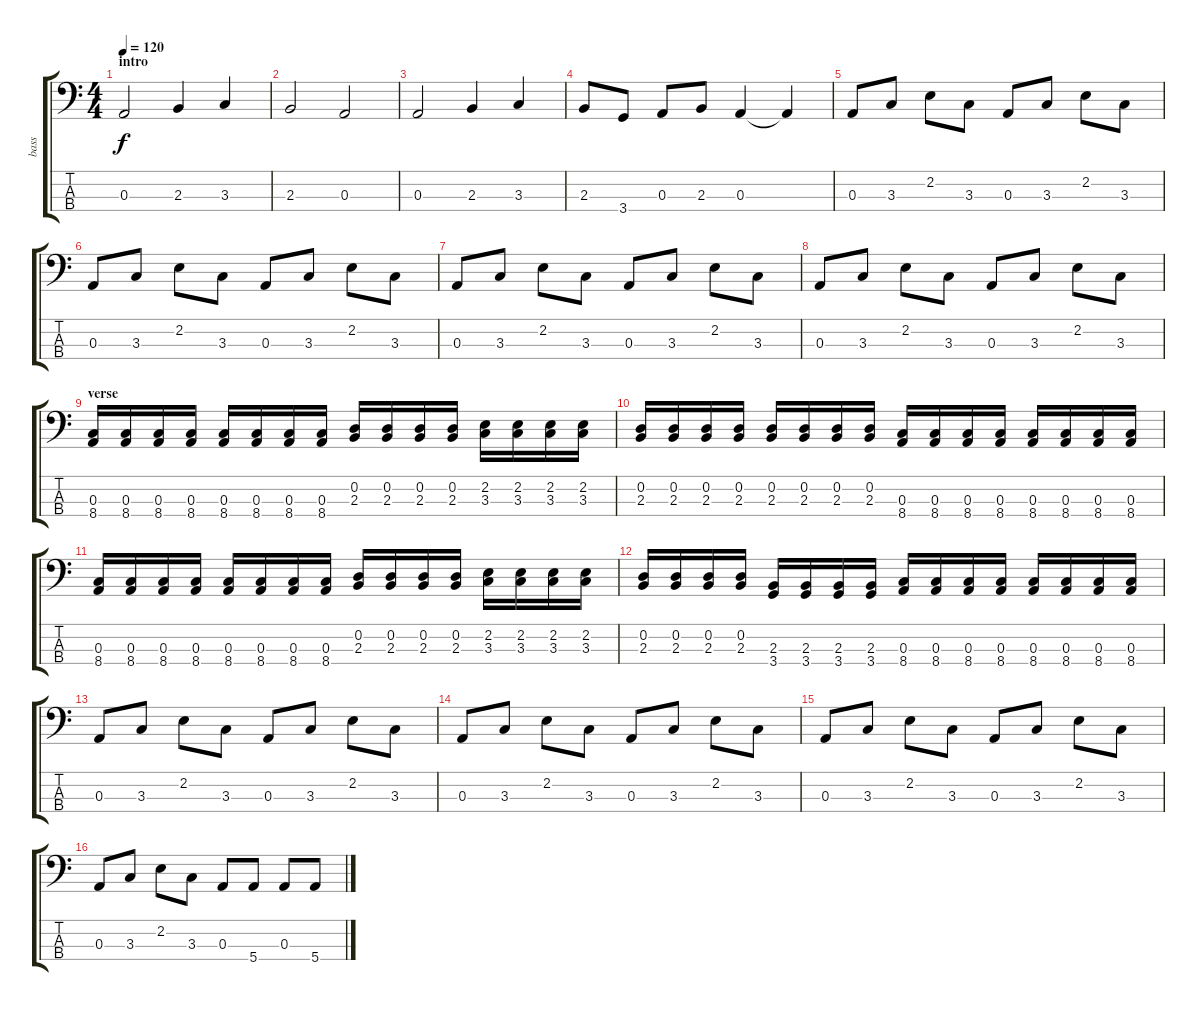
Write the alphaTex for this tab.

\track ("bass" "bass") {instrument electricbasspick}
\staff {score tabs}
\tuning (G2 D2 A1 E1) {hide}
\ts (4 4)
\section ("" "intro")
\tempo 120
\clef f4
\ks c
0.3.2{dy f instrument electricbasspick} 2.3.4 3.3.4 |
2.3.2 0.3.2 |
0.3.2 2.3.4 3.3.4 |
2.3.8 3.4.8 0.3.8 2.3.8 0.3.4 0.3{t}.4 |
0.3.8 3.3.8 2.2.8 3.3.8 0.3.8 3.3.8 2.2.8 3.3.8 |
0.3.8 3.3.8 2.2.8 3.3.8 0.3.8 3.3.8 2.2.8 3.3.8 |
0.3.8 3.3.8 2.2.8 3.3.8 0.3.8 3.3.8 2.2.8 3.3.8 |
0.3.8 3.3.8 2.2.8 3.3.8 0.3.8 3.3.8 2.2.8 3.3.8 |
\section ("" "verse")
(0.3 8.4).16 (0.3 8.4).16 (0.3 8.4).16 (0.3 8.4).16 (0.3 8.4).16 (0.3 8.4).16 (0.3 8.4).16 (0.3 8.4).16 (0.2 2.3).16 (0.2 2.3).16 (0.2 2.3).16 (0.2 2.3).16 (2.2 3.3).16 (2.2 3.3).16 (2.2 3.3).16 (2.2 3.3).16 |
(0.2 2.3).16 (0.2 2.3).16 (0.2 2.3).16 (0.2 2.3).16 (0.2 2.3).16 (0.2 2.3).16 (0.2 2.3).16 (0.2 2.3).16 (0.3 8.4).16 (0.3 8.4).16 (0.3 8.4).16 (0.3 8.4).16 (0.3 8.4).16 (0.3 8.4).16 (0.3 8.4).16 (0.3 8.4).16 |
(0.3 8.4).16 (0.3 8.4).16 (0.3 8.4).16 (0.3 8.4).16 (0.3 8.4).16 (0.3 8.4).16 (0.3 8.4).16 (0.3 8.4).16 (0.2 2.3).16 (0.2 2.3).16 (0.2 2.3).16 (0.2 2.3).16 (2.2 3.3).16 (2.2 3.3).16 (2.2 3.3).16 (2.2 3.3).16 |
(0.2 2.3).16 (0.2 2.3).16 (0.2 2.3).16 (0.2 2.3).16 (2.3 3.4).16 (2.3 3.4).16 (2.3 3.4).16 (2.3 3.4).16 (0.3 8.4).16 (0.3 8.4).16 (0.3 8.4).16 (0.3 8.4).16 (0.3 8.4).16 (0.3 8.4).16 (0.3 8.4).16 (0.3 8.4).16 |
0.3.8 3.3.8 2.2.8 3.3.8 0.3.8 3.3.8 2.2.8 3.3.8 |
0.3.8 3.3.8 2.2.8 3.3.8 0.3.8 3.3.8 2.2.8 3.3.8 |
0.3.8 3.3.8 2.2.8 3.3.8 0.3.8 3.3.8 2.2.8 3.3.8 |
0.3.8 3.3.8 2.2.8 3.3.8 0.3.8 5.4.8 0.3.8 5.4.8
